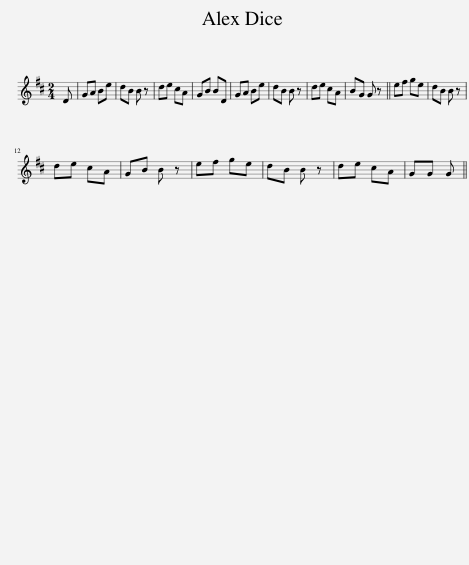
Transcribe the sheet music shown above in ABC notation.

X:1
L:1/8
M:2/4
I:linebreak $
K:D
V:1 treble
V:1
 D | GA Be | dB B z | de cA | GB BD | %5
 GA Be | dB B z | de cA | BG G z || ef ge | %10
 dB B z |$ de cA | GB B z | ef ge | dB B z | %15
 de cA | GG G || %17
